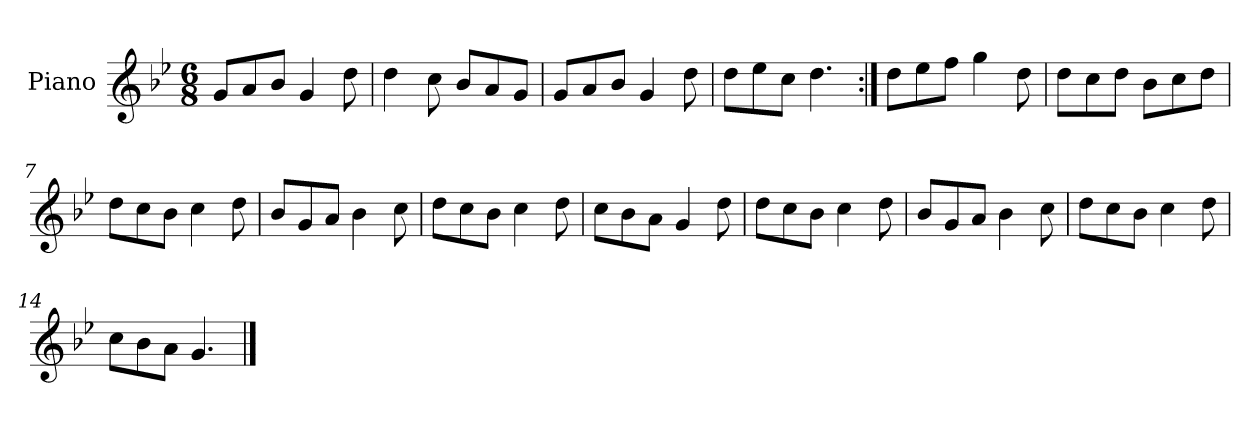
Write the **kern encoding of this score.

**kern
*part1
*staff1
*I"Piano
*I'Pno.
*clefG2
*k[b-e-]
*M6/8
=1
8g/L
8a/
8b-/J
4g/
8dd\
=2
4dd\
8cc\
8b-/L
8a/
8g/J
=3
8g/L
8a/
8b-/J
4g/
8dd\
=4
8dd\L
8ee-\
8cc\J
4.dd\
=5:|!
8dd\L
8ee-\
8ff\J
4gg\
8dd\
=6
8dd\L
8cc\
8dd\J
8b-\L
8cc\
8dd\J
=7
8dd\L
8cc\
8b-\J
4cc\
8dd\
!!LO:LB:g=z
=8
8b-/L
8g/
8a/J
4b-\
8cc\
=9
8dd\L
8cc\
8b-\J
4cc\
8dd\
=10
8cc\L
8b-\
8a\J
4g/
8dd\
=11
8dd\L
8cc\
8b-\J
4cc\
8dd\
=12
8b-/L
8g/
8a/J
4b-\
8cc\
=13
8dd\L
8cc\
8b-\J
4cc\
8dd\
=14
8cc\L
8b-\
8a\J
4.g/
==
*-
